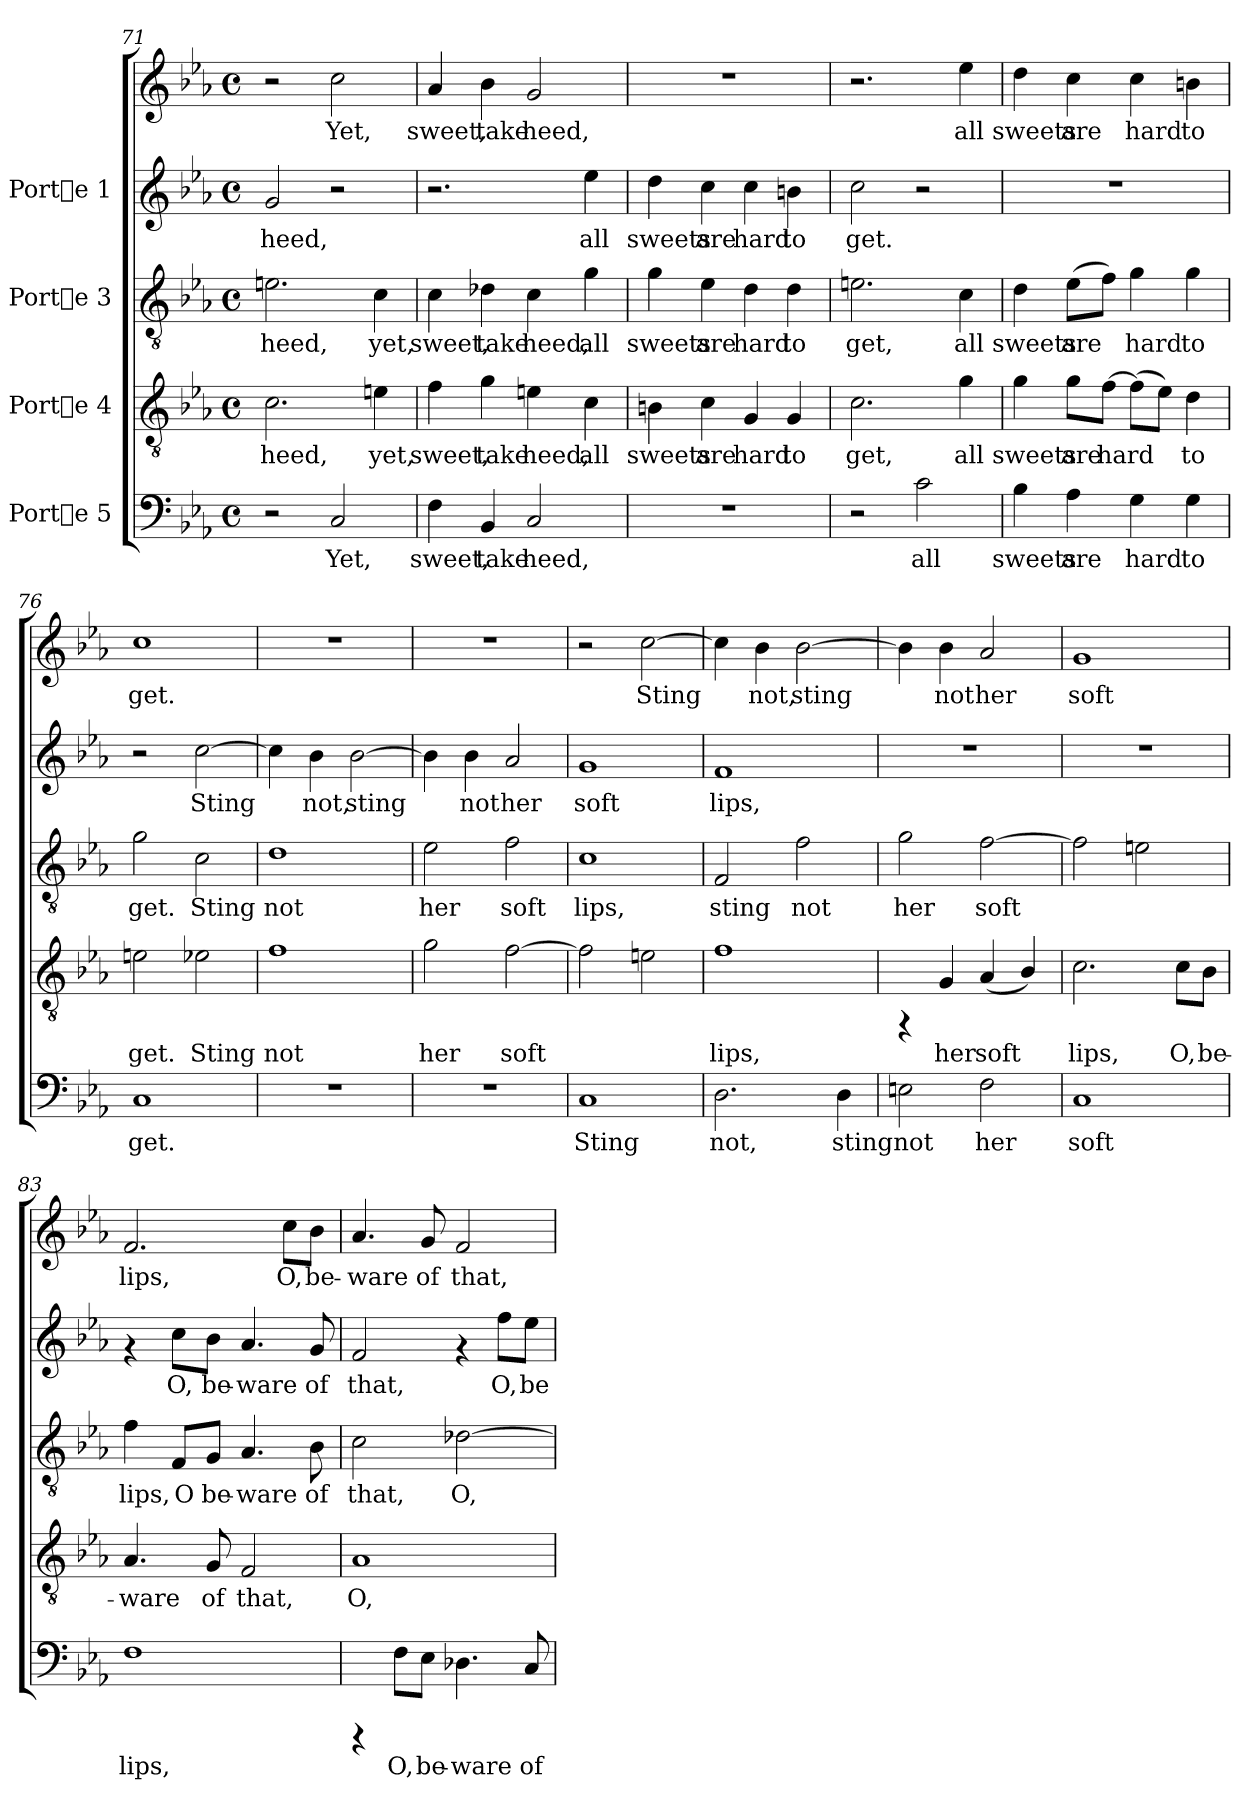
**kern	**text	**kern	**text	**kern	**text	**kern	**text	**kern	**text
*part4	*part4	*part3	*part3	*part2	*part2	*part1	*part1	*part1	*part1
*staff5	*staff5	*staff4	*staff4	*staff3	*staff3	*staff2	*staff2	*staff1	*staff1
*I"Porte 5	*	*I"Porte 4	*	*I"Porte 3	*	*I"Porte 1	*	*	*
*clefF4	*	*clefGv2	*	*clefGv2	*	*clefG2	*	*clefG2	*
*k[b-e-a-]	*	*k[b-e-a-]	*	*k[b-e-a-]	*	*k[b-e-a-]	*	*k[b-e-a-]	*
*E-:	*	*E-:	*	*E-:	*	*E-:	*	*E-:	*
*M4/4	*	*M4/4	*	*M4/4	*	*M4/4	*	*M4/4	*
*met(c)	*	*met(c)	*	*met(c)	*	*met(c)	*	*met(c)	*
=71	=71	=71	=71	=71	=71	=71	=71	=71	=71
!	!	!	!LO:LY:b:cj	!	!LO:LY:b:cj	!	!LO:LY:b:cj	!	!
2r	.	2.c\	heed,	2.en\	heed,	2g/	heed,	2r	.
!	!LO:LY:b:cj	!	!	!	!	!	!	!	!LO:LY:b:cj
2C/	Yet,	.	.	.	.	2r	.	2cc\	Yet,
!	!	!	!LO:LY:b:cj	!	!LO:LY:b:cj	!	!	!	!
.	.	4en\	yet,	4c\	yet,	.	.	.	.
=72	=72	=72	=72	=72	=72	=72	=72	=72	=72
!	!LO:LY:b:cj	!	!LO:LY:b:cj	!	!LO:LY:b:cj	!	!	!	!LO:LY:b:cj
4F\	sweet,	4f\	sweet,	4c\	sweet,	2.r	.	4a-/	sweet,
!	!LO:LY:b:cj	!	!LO:LY:b:cj	!	!LO:LY:b:cj	!	!	!	!LO:LY:b:cj
4BB-/	take	4g\	take	4d-X\	take	.	.	4b-\	take
!	!LO:LY:b:cj	!	!LO:LY:b:cj	!	!LO:LY:b:cj	!	!	!	!LO:LY:b:cj
2C/	heed,	4en\	heed,	4c\	heed,	.	.	2g/	heed,
!	!	!	!LO:LY:b:cj	!	!LO:LY:b:cj	!	!LO:LY:b:cj	!	!
.	.	4c\	all	4g\	all	4ee-\	all	.	.
!!LO:PB:g=z
=73	=73	=73	=73	=73	=73	=73	=73	=73	=73
!	!	!	!LO:LY:b:cj	!	!LO:LY:b:cj	!	!LO:LY:b:cj	!	!
1r	.	4Bn\	sweets	4g\	sweets	4dd\	sweets	1r	.
!	!	!	!LO:LY:b:cj	!	!LO:LY:b:cj	!	!LO:LY:b:cj	!	!
.	.	4c\	are	4e-\	are	4cc\	are	.	.
!	!	!	!LO:LY:b:cj	!	!LO:LY:b:cj	!	!LO:LY:b:cj	!	!
.	.	4G/	hard	4d\	hard	4cc\	hard	.	.
!	!	!	!LO:LY:b:cj	!	!LO:LY:b:cj	!	!LO:LY:b:cj	!	!
.	.	4G/	to	4d\	to	4bn\	to	.	.
=74	=74	=74	=74	=74	=74	=74	=74	=74	=74
!	!	!	!LO:LY:b:cj	!	!LO:LY:b:cj	!	!LO:LY:b:cj	!	!
2r	.	2.c\	get,	2.en\	get,	2cc\	get.	2.r	.
!	!LO:LY:b:cj	!	!	!	!	!	!	!	!
2c\	all	.	.	.	.	2r	.	.	.
!	!	!	!LO:LY:b:cj	!	!LO:LY:b:cj	!	!	!	!LO:LY:b:cj
.	.	4g\	all	4c\	all	.	.	4ee-\	all
=75	=75	=75	=75	=75	=75	=75	=75	=75	=75
!	!LO:LY:b:cj	!	!LO:LY:b:cj	!	!LO:LY:b:cj	!	!	!	!LO:LY:b:cj
4B-\	sweets	4g\	sweets	4d\	sweets	1r	.	4dd\	sweets
!	!LO:LY:b:cj	!	!LO:LY:b:cj	!	!LO:LY:b:cj	!	!	!	!LO:LY:b:cj
4A-\	are	8g\L	are	(>8e-\L	are	.	.	4cc\	are
!	!	!	!LO:LY:b:cj	!	!LO:LY:b:cj	!	!	!	!
.	.	[>8f\J	hard	8f\J)	.	.	.	.	.
!	!LO:LY:b:cj	!	!LO:LY:b:cj	!	!LO:LY:b:cj	!	!	!	!LO:LY:b:cj
4G\	hard	(>8f\L]	.	4g\	hard	.	.	4cc\	hard
!	!	!	!LO:LY:b:cj	!	!	!	!	!	!
.	.	8e-\J)	.	.	.	.	.	.	.
!	!LO:LY:b:cj	!	!LO:LY:b:cj	!	!LO:LY:b:cj	!	!	!	!LO:LY:b:cj
4G\	to	4d\	to	4g\	to	.	.	4bn\	to
=76	=76	=76	=76	=76	=76	=76	=76	=76	=76
!	!LO:LY:b:cj	!	!LO:LY:b:cj	!	!LO:LY:b:cj	!	!	!	!LO:LY:b:cj
1C	get.	2en\	get.	2g\	get.	2r	.	1cc	get.
!	!	!	!LO:LY:b:cj	!	!LO:LY:b:cj	!	!LO:LY:b:cj	!	!
.	.	2e-X\	Sting	2c\	Sting	[>2cc\	Sting	.	.
=77	=77	=77	=77	=77	=77	=77	=77	=77	=77
!	!	!	!LO:LY:b:cj	!	!LO:LY:b:cj	!	!LO:LY:b:cj	!	!
1r	.	1f	not	1d	not	4cc\]	.	1r	.
!	!	!	!	!	!	!	!LO:LY:b:cj	!	!
.	.	.	.	.	.	4b-\	not,	.	.
!	!	!	!	!	!	!	!LO:LY:b:cj	!	!
.	.	.	.	.	.	[>2b-\	sting	.	.
!!LO:LB:g=z
=78	=78	=78	=78	=78	=78	=78	=78	=78	=78
!	!	!	!LO:LY:b:cj	!	!LO:LY:b:cj	!	!LO:LY:b:cj	!	!
1r	.	2g\	her	2e-\	her	4b-\]	.	1r	.
!	!	!	!	!	!	!	!LO:LY:b:cj	!	!
.	.	.	.	.	.	4b-\	not	.	.
!	!	!	!LO:LY:b:cj	!	!LO:LY:b:cj	!	!LO:LY:b:cj	!	!
.	.	[>2f\	soft	2f\	soft	2a-/	her	.	.
=79	=79	=79	=79	=79	=79	=79	=79	=79	=79
!	!LO:LY:b:cj	!	!	!	!LO:LY:b:cj	!	!LO:LY:b:cj	!	!
1C	Sting	2f\]	.	1c	lips,	1g	soft	2r	.
!	!	!	!	!	!	!	!	!	!LO:LY:b:cj
.	.	2en\	.	.	.	.	.	[>2cc\	Sting
=80	=80	=80	=80	=80	=80	=80	=80	=80	=80
!	!LO:LY:b:cj	!	!LO:LY:b:cj	!	!LO:LY:b:cj	!	!LO:LY:b:cj	!	!LO:LY:b:cj
2.D\	not,	1f	lips,	2F/	sting	1f	lips,	4cc\]	.
!	!	!	!	!	!	!	!	!	!LO:LY:b:cj
.	.	.	.	.	.	.	.	4b-\	not,
!	!	!	!	!	!LO:LY:b:cj	!	!	!	!LO:LY:b:cj
.	.	.	.	2f\	not	.	.	[>2b-\	sting
!	!LO:LY:b:cj	!	!	!	!	!	!	!	!
4D\	sting	.	.	.	.	.	.	.	.
=81	=81	=81	=81	=81	=81	=81	=81	=81	=81
!	!LO:LY:b:cj	!	!	!	!LO:LY:b:cj	!	!	!	!LO:LY:b:cj
2En\	not	4rFF	.	2g\	her	1r	.	4b-\]	.
!	!	!	!LO:LY:b:cj	!	!	!	!	!	!LO:LY:b:cj
.	.	4G/	her	.	.	.	.	4b-\	not
!	!LO:LY:b:cj	!	!LO:LY:b:cj	!	!LO:LY:b:cj	!	!	!	!LO:LY:b:cj
2F\	her	(<4A-/	soft	[>2f\	soft	.	.	2a-/	her
!	!	!	!LO:LY:b:cj	!	!	!	!	!	!
.	.	4B-/)	.	.	.	.	.	.	.
=82	=82	=82	=82	=82	=82	=82	=82	=82	=82
!	!LO:LY:b:cj	!	!LO:LY:b:cj	!	!	!	!	!	!LO:LY:b:cj
1C	soft	2.c\	lips,	2f\]	.	1r	.	1g	soft
.	.	.	.	2en\	.	.	.	.	.
!	!	!	!LO:LY:b:cj	!	!	!	!	!	!
.	.	8c\L	O,	.	.	.	.	.	.
!	!	!	!LO:LY:b:cj	!	!	!	!	!	!
.	.	8B-\J	be-	.	.	.	.	.	.
!!LO:LB:g=z
=83	=83	=83	=83	=83	=83	=83	=83	=83	=83
!	!LO:LY:b:cj	!	!LO:LY:b:cj	!	!LO:LY:b:cj	!	!	!	!LO:LY:b:cj
1F	lips,	4.A-/	-ware	4f\	lips,	4rf	.	2.f/	lips,
!	!	!	!	!	!LO:LY:b:cj	!	!LO:LY:b:cj	!	!
.	.	.	.	8F/L	O	8cc\L	-O,	.	.
!	!	!	!LO:LY:b:cj	!	!LO:LY:b:cj	!	!LO:LY:b:cj	!	!
.	.	8G/	of	8G/J	be-	8b-\J	be-	.	.
!	!	!	!LO:LY:b:cj	!	!LO:LY:b:cj	!	!LO:LY:b:cj	!	!
.	.	2F/	that,	4.A-/	-ware	4.a-/	-ware	.	.
!	!	!	!	!	!	!	!	!	!LO:LY:b:cj
.	.	.	.	.	.	.	.	8cc\L	O,
!	!	!	!	!	!LO:LY:b:cj	!	!LO:LY:b:cj	!	!LO:LY:b:cj
.	.	.	.	8B-\	of	8g/	of	8b-\J	be-
=84	=84	=84	=84	=84	=84	=84	=84	=84	=84
!	!	!	!LO:LY:b:cj	!	!LO:LY:b:cj	!	!LO:LY:b:cj	!	!LO:LY:b:cj
4rCCC	.	1A-	O,	2c\	that,	2f/	that,	4.a-/	ware
!	!LO:LY:b:cj	!	!	!	!	!	!	!	!
8F\L	O,	.	.	.	.	.	.	.	.
!	!LO:LY:b:cj	!	!	!	!	!	!	!	!LO:LY:b:cj
8E-\J	be-	.	.	.	.	.	.	8g/	of
!	!LO:LY:b:cj	!	!	!	!LO:LY:b:cj	!	!	!	!LO:LY:b:cj
4.D-X\	-ware	.	.	[>2d-X\	O,	4rf	.	2f/	that,
!	!	!	!	!	!	!	!LO:LY:b:cj	!	!
.	.	.	.	.	.	8ff\L	O,	.	.
!	!LO:LY:b:cj	!	!	!	!	!	!LO:LY:b:cj	!	!
8C/	of	.	.	.	.	8ee-\J	be-	.	.
=	=	=	=	=	=	=	=	=	=
*-	*-	*-	*-	*-	*-	*-	*-	*-	*-
